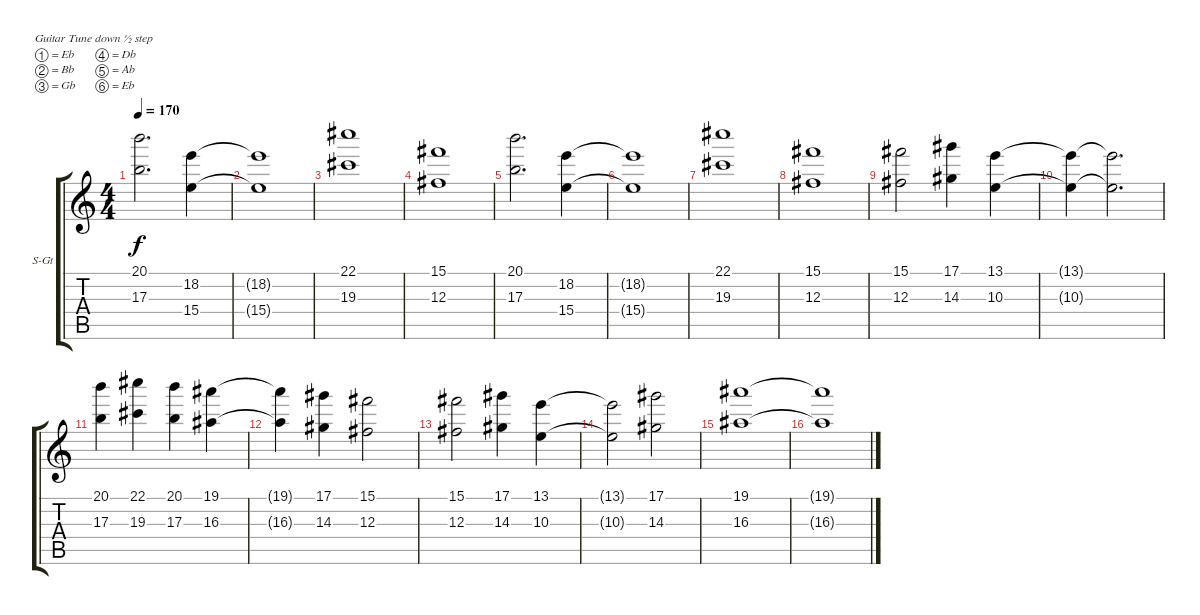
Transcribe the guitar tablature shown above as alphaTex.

\bracketExtendMode groupsimilarinstruments
\firstSystemTrackNameOrientation horizontal
\otherSystemsTrackNameOrientation horizontal
\track ("Дмитрий Иванов" "S-Gt") {instrument stringensemble1}
\staff {score tabs}
\tuning (Eb4 Bb3 Gb3 Db3 Ab2 Eb2)
\displaytranspose 12
\ts (4 4)
\tempo 170
\clef g2
\ks c
(20.1 17.3).2{d dy f} (18.2 15.4).4 |
(18.2{t} 15.4{t}).1 |
(22.1 19.3).1 |
(15.1 12.3).1 |
(20.1 17.3).2{d} (18.2 15.4).4 |
(18.2{t} 15.4{t}).1 |
(22.1 19.3).1 |
(15.1 12.3).1 |
(15.1 12.3).2 (17.1 14.3).4 (13.1 10.3).4 |
(10.3{t} 13.1{t}).4 (13.1{t} 10.3{t}).2{d} |
(20.1 17.3).4 (22.1 19.3).4 (20.1 17.3).4 (19.1 16.3).4 |
(19.1{t} 16.3{t}).4 (17.1 14.3).4 (15.1 12.3).2 |
(15.1 12.3).2 (17.1 14.3).4 (13.1 10.3).4 |
(13.1{t} 10.3{t}).2 (17.1 14.3).2 |
(19.1 16.3).1 |
(19.1{t} 16.3{t}).1
